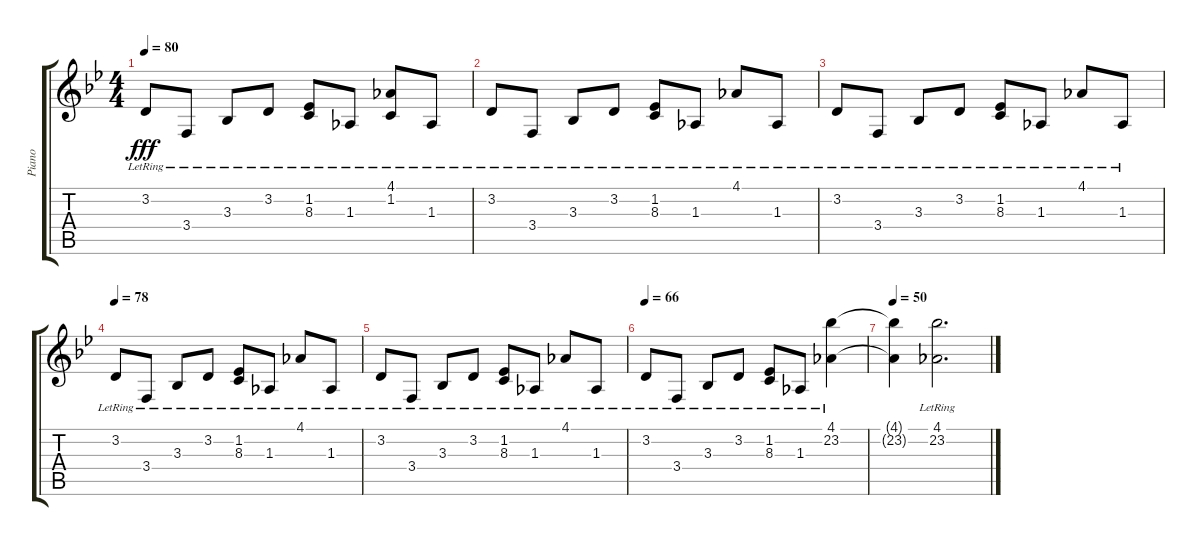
\track ("Piano" "Piano") {instrument electricgrandpiano}
\staff {score tabs}
\tuning (E4 B3 G3 D3 A2 E2) {hide}
\ts (4 4)
\tempo 80
\clef g2
\ks bb
3.2{lr}.8{dy fff} 3.4{lr}.8 3.3{lr}.8 3.2{lr}.8 (1.2{lr} 8.3{lr}).8 1.3{lr}.8 (4.1{lr} 1.2{lr}).8 1.3{lr}.8 |
3.2{lr}.8 3.4{lr}.8 3.3{lr}.8 3.2{lr}.8 (1.2{lr} 8.3{lr}).8 1.3{lr}.8 4.1{lr}.8 1.3{lr}.8 |
3.2{lr}.8 3.4{lr}.8 3.3{lr}.8 3.2{lr}.8 (1.2{lr} 8.3{lr}).8 1.3{lr}.8 4.1{lr}.8 1.3{lr}.8 |
\tempo 78
3.2{lr}.8 3.4{lr}.8 3.3{lr}.8 3.2{lr}.8 (1.2{lr} 8.3{lr}).8 1.3{lr}.8 4.1{lr}.8 1.3{lr}.8 |
3.2{lr}.8 3.4{lr}.8 3.3{lr}.8 3.2{lr}.8 (1.2{lr} 8.3{lr}).8 1.3{lr}.8 4.1{lr}.8 1.3{lr}.8 |
\tempo 66
3.2{lr}.8 3.4{lr}.8 3.3{lr}.8 3.2{lr}.8 (1.2{lr} 8.3{lr}).8 1.3{lr}.8 (4.1{lr} 23.2{lr}).4 |
\tempo 50
(4.1{t} 23.2{t}).4 (4.1{lr} 23.2{lr}).2{d}
